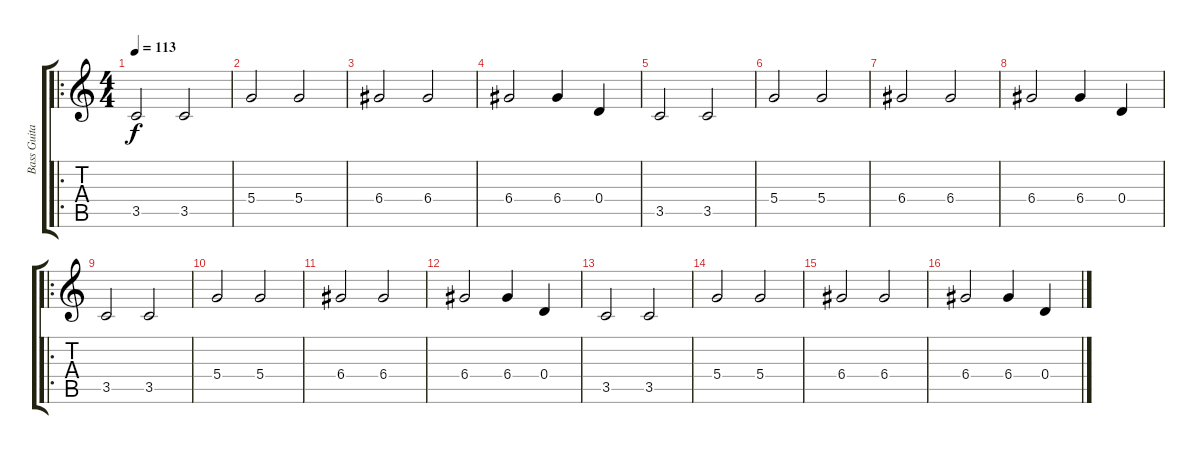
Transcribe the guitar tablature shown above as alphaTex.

\track ("Bass Guitar" "Bass Guita") {instrument electricbassfinger}
\staff {score tabs}
\tuning (E4 B3 G3 D3 A2 E2) {hide}
\ro
\ts (4 4)
\tempo 113
\clef g2
\ks c
3.5.2{dy f} 3.5.2 |
5.4.2 5.4.2 |
6.4.2 6.4.2 |
6.4.2 6.4.4 0.4.4 |
3.5.2 3.5.2 |
5.4.2 5.4.2 |
6.4.2 6.4.2 |
6.4.2 6.4.4 0.4.4 |
\ro
3.5.2 3.5.2 |
5.4.2 5.4.2 |
6.4.2 6.4.2 |
6.4.2 6.4.4 0.4.4 |
3.5.2 3.5.2 |
5.4.2 5.4.2 |
6.4.2 6.4.2 |
6.4.2 6.4.4 0.4.4
